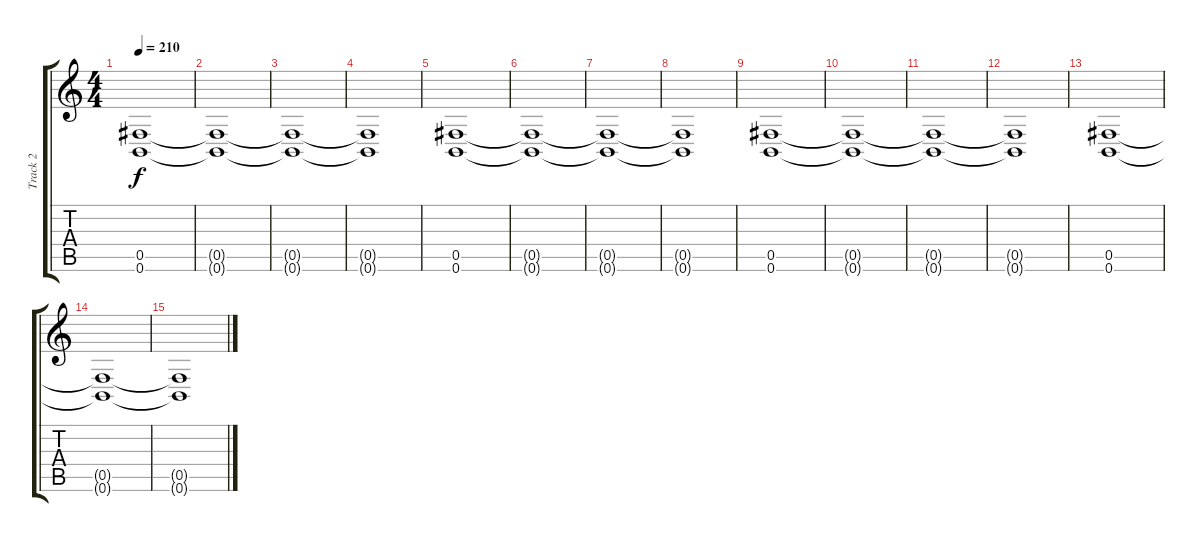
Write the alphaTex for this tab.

\track ("Track 2" "Track 2") {instrument distortionguitar}
\staff {score tabs}
\tuning (Db4 Ab3 E3 B2 Gb2 B1) {hide}
\ts (4 4)
\tempo 210
\clef g2
\ks c
(0.5 0.6).1{dy f} |
(0.5{t} 0.6{t}).1 |
(0.5{t} 0.6{t}).1 |
(0.5{t} 0.6{t}).1 |
(0.5 0.6).1 |
(0.5{t} 0.6{t}).1 |
(0.5{t} 0.6{t}).1 |
(0.5{t} 0.6{t}).1 |
(0.5 0.6).1 |
(0.5{t} 0.6{t}).1 |
(0.5{t} 0.6{t}).1 |
(0.5{t} 0.6{t}).1 |
(0.5 0.6).1 |
(0.5{t} 0.6{t}).1 |
(0.5{t} 0.6{t}).1
